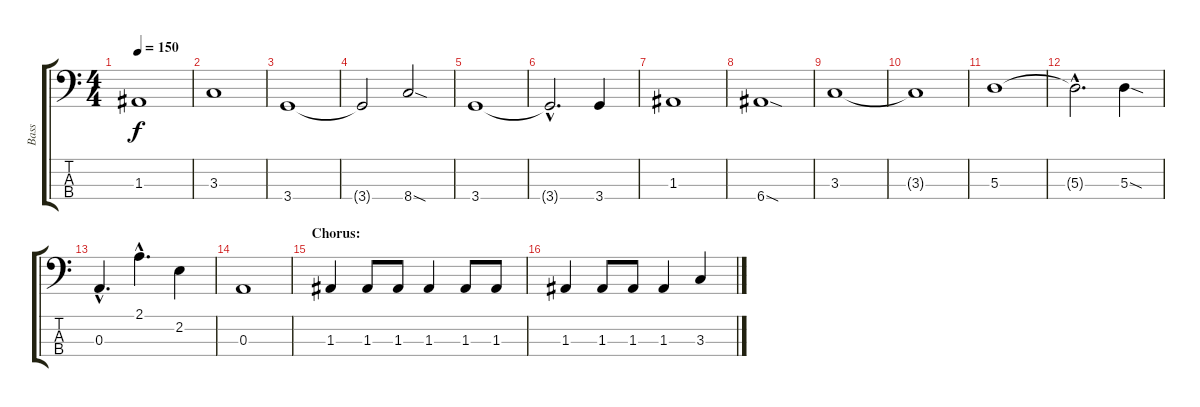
\track ("Bass" "Bass") {instrument electricbasspick}
\staff {score tabs}
\tuning (G2 D2 A1 E1) {hide}
\ts (4 4)
\tempo 150
\clef f4
\ks c
1.3.1{dy f} |
3.3.1 |
3.4.1 |
3.4{t}.2 8.4{sod}.2 |
3.4.1 |
3.4{hac t}.2{d} 3.4.4 |
1.3.1 |
6.4{sod}.1 |
3.3.1 |
3.3{t}.1 |
5.3.1 |
5.3{hac t}.2{d} 5.3{sod}.4 |
0.3{hac}.4{d} 2.1{hac}.4{d} 2.2.4 |
0.3.1 |
\section ("" "Chorus:")
1.3.4 1.3.8 1.3.8 1.3.4 1.3.8 1.3.8 |
1.3.4 1.3.8 1.3.8 1.3.4 3.3.4
